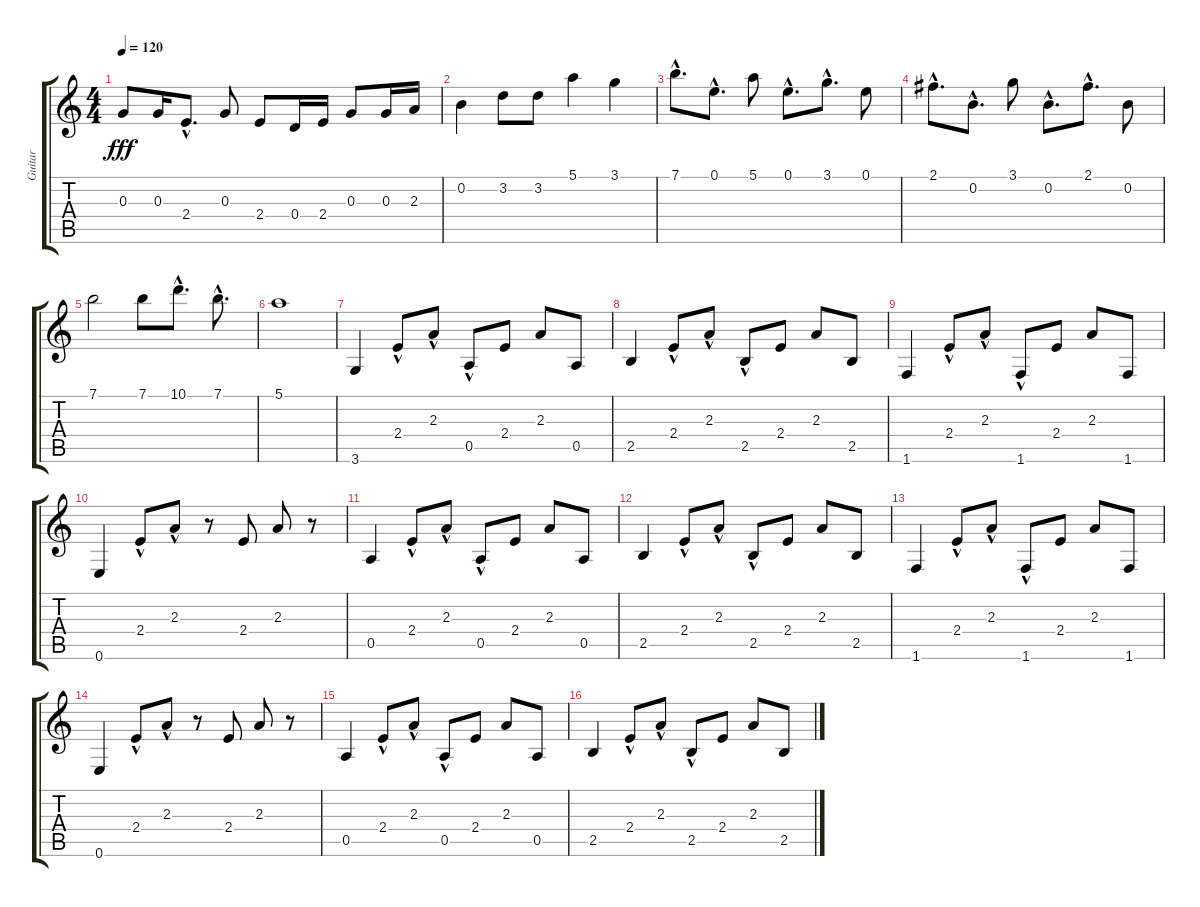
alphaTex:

\track ("Guitar" "Guitar") {instrument electricguitarjazz}
\staff {score tabs}
\tuning (E4 B3 G3 D3 A2 E2) {hide}
\ts (4 4)
\tempo 120
\clef g2
\ks c
0.3.8{dy fff} 0.3.16 2.4{hac}.8{d} 0.3.8 2.4.8 0.4.16 2.4.16 0.3.8 0.3.16 2.3.16 |
0.2.4 3.2.8 3.2.8 5.1.4 3.1.4 |
7.1{hac}.8{d} 0.1{hac}.8{d} 5.1.8 0.1{hac}.8{d} 3.1{hac}.8{d} 0.1.8 |
2.1{hac}.8{d} 0.2{hac}.8{d} 3.1.8 0.2{hac}.8{d} 2.1{hac}.8{d} 0.2.8 |
7.1.2 7.1.8 10.1{hac}.8{d} 7.1{hac}.8{d} |
5.1.1 |
3.6.4{instrument electricguitarjazz} 2.4{hac}.8 2.3{hac}.8 0.5{hac}.8 2.4.8 2.3.8 0.5.8 |
2.5.4 2.4{hac}.8 2.3{hac}.8 2.5{hac}.8 2.4.8 2.3.8 2.5.8 |
1.6.4 2.4{hac}.8 2.3{hac}.8 1.6{hac}.8 2.4.8 2.3.8 1.6.8 |
0.6.4 2.4{hac}.8 2.3{hac}.8 r.8 2.4.8 2.3.8 r.8 |
0.5.4 2.4{hac}.8 2.3{hac}.8 0.5{hac}.8 2.4.8 2.3.8 0.5.8 |
2.5.4 2.4{hac}.8 2.3{hac}.8 2.5{hac}.8 2.4.8 2.3.8 2.5.8 |
1.6.4 2.4{hac}.8 2.3{hac}.8 1.6{hac}.8 2.4.8 2.3.8 1.6.8 |
0.6.4 2.4{hac}.8 2.3{hac}.8 r.8 2.4.8 2.3.8 r.8 |
0.5.4 2.4{hac}.8 2.3{hac}.8 0.5{hac}.8 2.4.8 2.3.8 0.5.8 |
2.5.4 2.4{hac}.8 2.3{hac}.8 2.5{hac}.8 2.4.8 2.3.8 2.5.8
